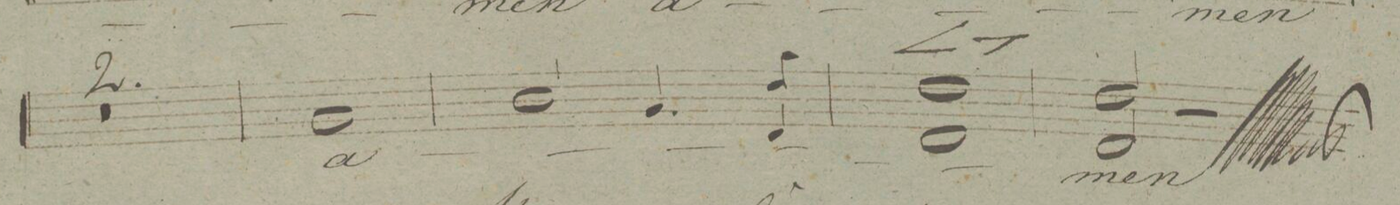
**kern	**text	**dynam
*I"Baſso.	*	*
*clefF4	*	*
*k[b-]	*	*
*met(c|)	*	*
*M2/2	*	*
0r	.	.
=75	=75	=75
=76	=76	=76
1BB-	a-	.
=77	=77	=77
2D/	.	.
4.BB-/	.	.
8F 8FF/	.	[[
=78	=78	=78
1F 1FF	.	<
.	.	[
.	.	>
.	.	]
=79	=79	=79
2F 2FF/	-men	.
2r	.	.
==	==	==
*-	*-	*-
